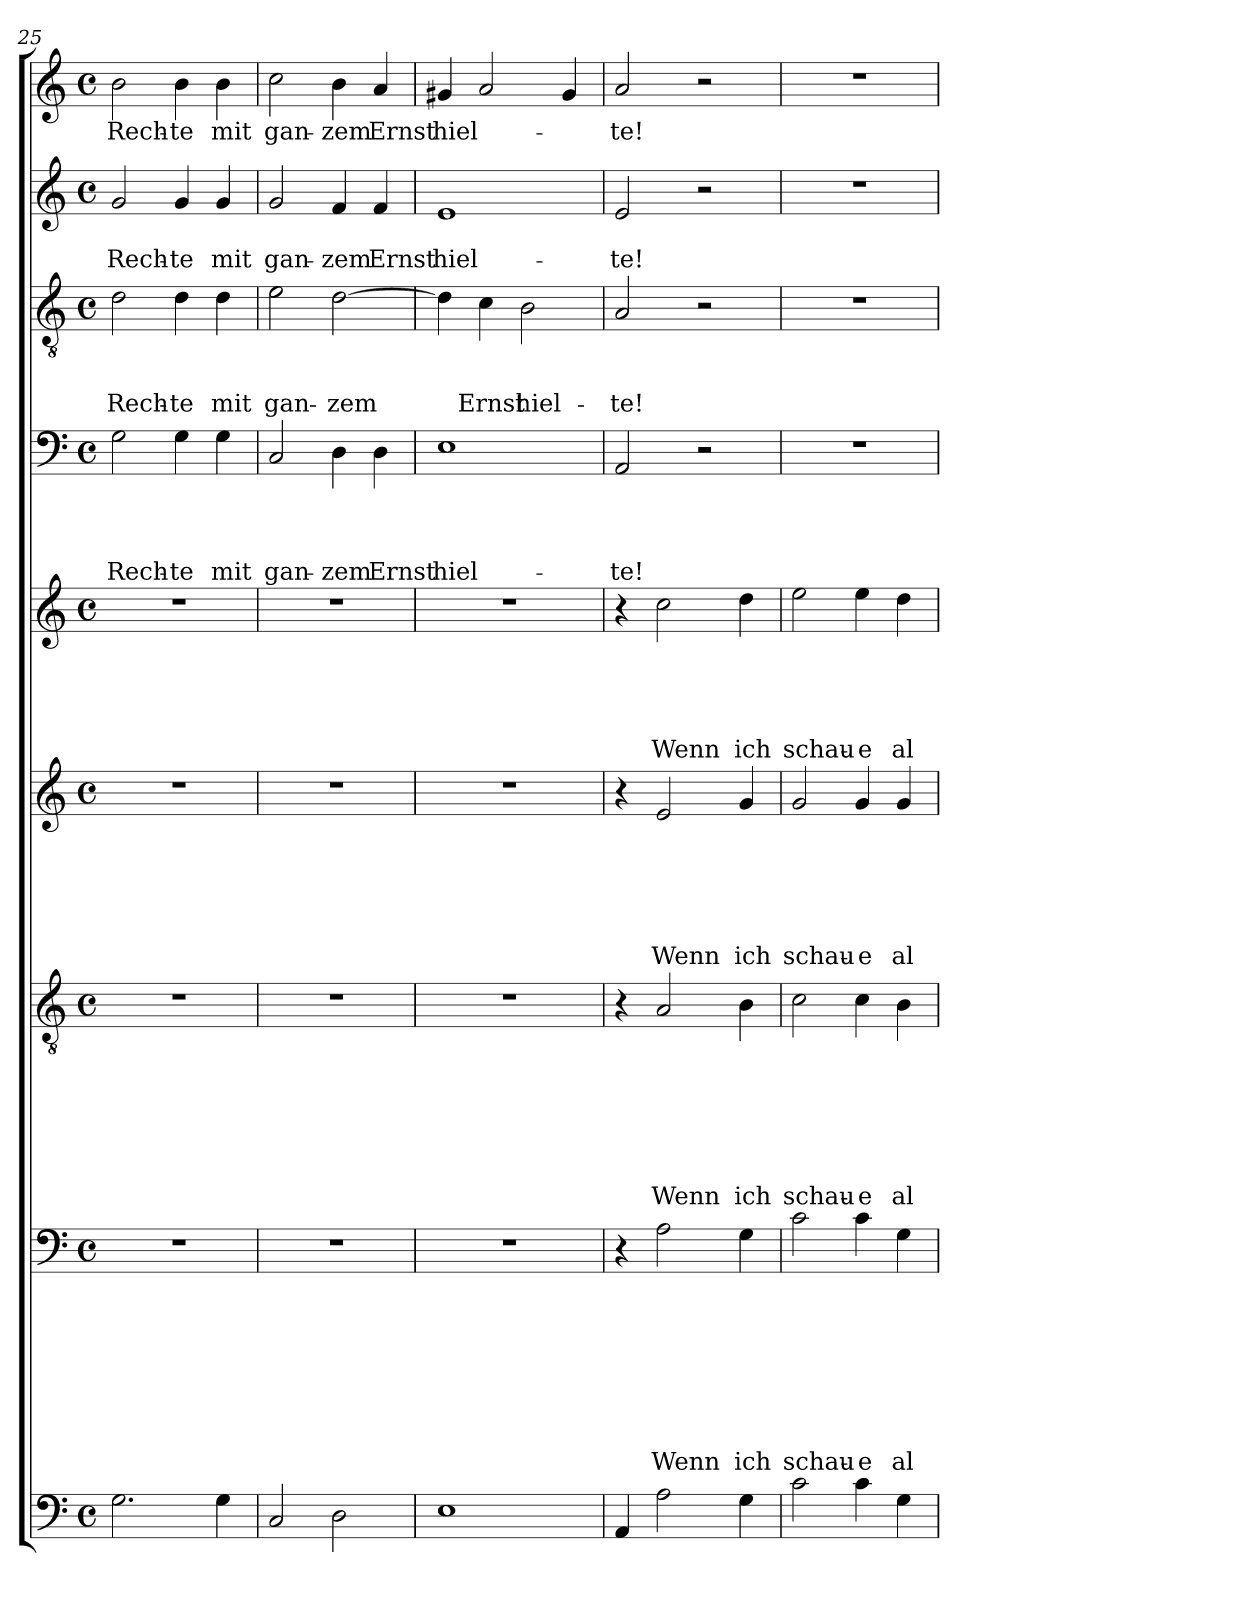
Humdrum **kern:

**kern	**kern	**text	**text	**text	**text	**text	**text	**text	**text	**kern	**text	**text	**text	**text	**text	**text	**text	**kern	**text	**text	**text	**text	**text	**text	**kern	**text	**text	**text	**text	**text	**kern	**text	**text	**text	**text	**kern	**text	**text	**text	**kern	**text	**text	**kern	**text
*part9	*part8	*part8	*part8	*part8	*part8	*part8	*part8	*part8	*part8	*part7	*part7	*part7	*part7	*part7	*part7	*part7	*part7	*part6	*part6	*part6	*part6	*part6	*part6	*part6	*part5	*part5	*part5	*part5	*part5	*part5	*part4	*part4	*part4	*part4	*part4	*part3	*part3	*part3	*part3	*part2	*part2	*part2	*part1	*part1
*staff9	*staff8	*staff8	*staff8	*staff8	*staff8	*staff8	*staff8	*staff8	*staff8	*staff7	*staff7	*staff7	*staff7	*staff7	*staff7	*staff7	*staff7	*staff6	*staff6	*staff6	*staff6	*staff6	*staff6	*staff6	*staff5	*staff5	*staff5	*staff5	*staff5	*staff5	*staff4	*staff4	*staff4	*staff4	*staff4	*staff3	*staff3	*staff3	*staff3	*staff2	*staff2	*staff2	*staff1	*staff1
*clefF4	*clefF4	*	*	*	*	*	*	*	*	*clefGv2	*	*	*	*	*	*	*	*clefG2	*	*	*	*	*	*	*clefG2	*	*	*	*	*	*clefF4	*	*	*	*	*clefGv2	*	*	*	*clefG2	*	*	*clefG2	*
*k[]	*k[]	*	*	*	*	*	*	*	*	*k[]	*	*	*	*	*	*	*	*k[]	*	*	*	*	*	*	*k[]	*	*	*	*	*	*k[]	*	*	*	*	*k[]	*	*	*	*k[]	*	*	*k[]	*
*C:	*C:	*	*	*	*	*	*	*	*	*C:	*	*	*	*	*	*	*	*C:	*	*	*	*	*	*	*C:	*	*	*	*	*	*C:	*	*	*	*	*C:	*	*	*	*C:	*	*	*C:	*
*M4/4	*M4/4	*	*	*	*	*	*	*	*	*M4/4	*	*	*	*	*	*	*	*M4/4	*	*	*	*	*	*	*M4/4	*	*	*	*	*	*M4/4	*	*	*	*	*M4/4	*	*	*	*M4/4	*	*	*M4/4	*
*met(c)	*met(c)	*	*	*	*	*	*	*	*	*met(c)	*	*	*	*	*	*	*	*met(c)	*	*	*	*	*	*	*met(c)	*	*	*	*	*	*met(c)	*	*	*	*	*met(c)	*	*	*	*met(c)	*	*	*met(c)	*
=25	=25	=25	=25	=25	=25	=25	=25	=25	=25	=25	=25	=25	=25	=25	=25	=25	=25	=25	=25	=25	=25	=25	=25	=25	=25	=25	=25	=25	=25	=25	=25	=25	=25	=25	=25	=25	=25	=25	=25	=25	=25	=25	=25	=25
!	!	!	!	!	!	!	!	!	!	!	!	!	!	!	!	!	!	!	!	!	!	!	!	!	!	!	!	!	!	!	!	!	!	!	!LO:LY:b	!	!	!	!LO:LY:b	!	!	!LO:LY:b	!	!LO:LY:b
2.G\	1r	.	.	.	.	.	.	.	.	1r	.	.	.	.	.	.	.	1r	.	.	.	.	.	.	1r	.	.	.	.	.	2G\	.	.	.	Rech-	2d\	.	.	Rech-	2g/	.	Rech-	2b\	Rech-
!	!	!	!	!	!	!	!	!	!	!	!	!	!	!	!	!	!	!	!	!	!	!	!	!	!	!	!	!	!	!	!	!	!	!	!LO:LY:b	!	!	!	!LO:LY:b	!	!	!LO:LY:b	!	!LO:LY:b
.	.	.	.	.	.	.	.	.	.	.	.	.	.	.	.	.	.	.	.	.	.	.	.	.	.	.	.	.	.	.	4G\	.	.	.	-te	4d\	.	.	-te	4g/	.	-te	4b\	-te
!	!	!	!	!	!	!	!	!	!	!	!	!	!	!	!	!	!	!	!	!	!	!	!	!	!	!	!	!	!	!	!	!	!	!	!LO:LY:b	!	!	!	!LO:LY:b	!	!	!LO:LY:b	!	!LO:LY:b
4G\	.	.	.	.	.	.	.	.	.	.	.	.	.	.	.	.	.	.	.	.	.	.	.	.	.	.	.	.	.	.	4G\	.	.	.	mit	4d\	.	.	mit	4g/	.	mit	4b\	mit
=26	=26	=26	=26	=26	=26	=26	=26	=26	=26	=26	=26	=26	=26	=26	=26	=26	=26	=26	=26	=26	=26	=26	=26	=26	=26	=26	=26	=26	=26	=26	=26	=26	=26	=26	=26	=26	=26	=26	=26	=26	=26	=26	=26	=26
!	!	!	!	!	!	!	!	!	!	!	!	!	!	!	!	!	!	!	!	!	!	!	!	!	!	!	!	!	!	!	!	!	!	!	!LO:LY:b	!	!	!	!LO:LY:b	!	!	!LO:LY:b	!	!LO:LY:b
2C/	1r	.	.	.	.	.	.	.	.	1r	.	.	.	.	.	.	.	1r	.	.	.	.	.	.	1r	.	.	.	.	.	2C/	.	.	.	gan-	2e\	.	.	gan-	2g/	.	gan-	2cc\	gan-
!	!	!	!	!	!	!	!	!	!	!	!	!	!	!	!	!	!	!	!	!	!	!	!	!	!	!	!	!	!	!	!	!	!	!	!LO:LY:b	!	!	!	!LO:LY:b	!	!	!LO:LY:b	!	!LO:LY:b
2D\	.	.	.	.	.	.	.	.	.	.	.	.	.	.	.	.	.	.	.	.	.	.	.	.	.	.	.	.	.	.	4D\	.	.	.	-zem	[2d\	.	.	-zem	4f/	.	-zem	4b\	-zem
!	!	!	!	!	!	!	!	!	!	!	!	!	!	!	!	!	!	!	!	!	!	!	!	!	!	!	!	!	!	!	!	!	!	!	!LO:LY:b	!	!	!	!	!	!	!LO:LY:b	!	!LO:LY:b
.	.	.	.	.	.	.	.	.	.	.	.	.	.	.	.	.	.	.	.	.	.	.	.	.	.	.	.	.	.	.	4D\	.	.	.	Ernst	.	.	.	.	4f/	.	Ernst	4a/	Ernst
=27	=27	=27	=27	=27	=27	=27	=27	=27	=27	=27	=27	=27	=27	=27	=27	=27	=27	=27	=27	=27	=27	=27	=27	=27	=27	=27	=27	=27	=27	=27	=27	=27	=27	=27	=27	=27	=27	=27	=27	=27	=27	=27	=27	=27
!	!	!	!	!	!	!	!	!	!	!	!	!	!	!	!	!	!	!	!	!	!	!	!	!	!	!	!	!	!	!	!	!	!	!	!LO:LY:b	!	!	!	!	!	!	!LO:LY:b	!	!LO:LY:b
1E	1r	.	.	.	.	.	.	.	.	1r	.	.	.	.	.	.	.	1r	.	.	.	.	.	.	1r	.	.	.	.	.	1E	.	.	.	hiel-	4d\]	.	.	.	1e	.	hiel-	4g#X/	hiel-
!	!	!	!	!	!	!	!	!	!	!	!	!	!	!	!	!	!	!	!	!	!	!	!	!	!	!	!	!	!	!	!	!	!	!	!	!	!	!	!LO:LY:b	!	!	!	!	!
.	.	.	.	.	.	.	.	.	.	.	.	.	.	.	.	.	.	.	.	.	.	.	.	.	.	.	.	.	.	.	.	.	.	.	.	4c\	.	.	Ernst	.	.	.	2a/	.
!	!	!	!	!	!	!	!	!	!	!	!	!	!	!	!	!	!	!	!	!	!	!	!	!	!	!	!	!	!	!	!	!	!	!	!	!	!	!	!LO:LY:b	!	!	!	!	!
.	.	.	.	.	.	.	.	.	.	.	.	.	.	.	.	.	.	.	.	.	.	.	.	.	.	.	.	.	.	.	.	.	.	.	.	2B\	.	.	hiel-	.	.	.	.	.
.	.	.	.	.	.	.	.	.	.	.	.	.	.	.	.	.	.	.	.	.	.	.	.	.	.	.	.	.	.	.	.	.	.	.	.	.	.	.	.	.	.	.	4g#/	.
=28	=28	=28	=28	=28	=28	=28	=28	=28	=28	=28	=28	=28	=28	=28	=28	=28	=28	=28	=28	=28	=28	=28	=28	=28	=28	=28	=28	=28	=28	=28	=28	=28	=28	=28	=28	=28	=28	=28	=28	=28	=28	=28	=28	=28
!	!	!	!	!	!	!	!	!	!	!	!	!	!	!	!	!	!	!	!	!	!	!	!	!	!	!	!	!	!	!	!	!	!	!	!LO:LY:b	!	!	!	!LO:LY:b	!	!	!LO:LY:b	!	!LO:LY:b
4AA/	4r	.	.	.	.	.	.	.	.	4r	.	.	.	.	.	.	.	4r	.	.	.	.	.	.	4r	.	.	.	.	.	2AA/	.	.	.	-te!	2A/	.	.	-te!	2e/	.	-te!	2a/	-te!
!	!	!	!	!	!	!	!	!	!LO:LY:b	!	!	!	!	!	!	!	!LO:LY:b	!	!	!	!	!	!	!LO:LY:b	!	!	!	!	!	!LO:LY:b	!	!	!	!	!	!	!	!	!	!	!	!	!	!
2A\	2A\	.	.	.	.	.	.	.	Wenn	2A/	.	.	.	.	.	.	Wenn	2e/	.	.	.	.	.	Wenn	2cc\	.	.	.	.	Wenn	.	.	.	.	.	.	.	.	.	.	.	.	.	.
.	.	.	.	.	.	.	.	.	.	.	.	.	.	.	.	.	.	.	.	.	.	.	.	.	.	.	.	.	.	.	2r	.	.	.	.	2r	.	.	.	2r	.	.	2r	.
!	!	!	!	!	!	!	!	!	!LO:LY:b	!	!	!	!	!	!	!	!LO:LY:b	!	!	!	!	!	!	!LO:LY:b	!	!	!	!	!	!LO:LY:b	!	!	!	!	!	!	!	!	!	!	!	!	!	!
4G\	4G\	.	.	.	.	.	.	.	ich	4B\	.	.	.	.	.	.	ich	4g/	.	.	.	.	.	ich	4dd\	.	.	.	.	ich	.	.	.	.	.	.	.	.	.	.	.	.	.	.
=29	=29	=29	=29	=29	=29	=29	=29	=29	=29	=29	=29	=29	=29	=29	=29	=29	=29	=29	=29	=29	=29	=29	=29	=29	=29	=29	=29	=29	=29	=29	=29	=29	=29	=29	=29	=29	=29	=29	=29	=29	=29	=29	=29	=29
!	!	!	!	!	!	!	!	!	!LO:LY:b	!	!	!	!	!	!	!	!LO:LY:b	!	!	!	!	!	!	!LO:LY:b	!	!	!	!	!	!LO:LY:b	!	!	!	!	!	!	!	!	!	!	!	!	!	!
2c\	2c\	.	.	.	.	.	.	.	schau-	2c\	.	.	.	.	.	.	schau-	2g/	.	.	.	.	.	schau-	2ee\	.	.	.	.	schau-	1r	.	.	.	.	1r	.	.	.	1r	.	.	1r	.
!	!	!	!	!	!	!	!	!	!LO:LY:b	!	!	!	!	!	!	!	!LO:LY:b	!	!	!	!	!	!	!LO:LY:b	!	!	!	!	!	!LO:LY:b	!	!	!	!	!	!	!	!	!	!	!	!	!	!
4c\	4c\	.	.	.	.	.	.	.	-e	4c\	.	.	.	.	.	.	-e	4g/	.	.	.	.	.	-e	4ee\	.	.	.	.	-e	.	.	.	.	.	.	.	.	.	.	.	.	.	.
!	!	!	!	!	!	!	!	!	!LO:LY:b	!	!	!	!	!	!	!	!LO:LY:b	!	!	!	!	!	!	!LO:LY:b	!	!	!	!	!	!LO:LY:b	!	!	!	!	!	!	!	!	!	!	!	!	!	!
4G\	4G\	.	.	.	.	.	.	.	al-	4B\	.	.	.	.	.	.	al-	4g/	.	.	.	.	.	al-	4dd\	.	.	.	.	al-	.	.	.	.	.	.	.	.	.	.	.	.	.	.
=	=	=	=	=	=	=	=	=	=	=	=	=	=	=	=	=	=	=	=	=	=	=	=	=	=	=	=	=	=	=	=	=	=	=	=	=	=	=	=	=	=	=	=	=
*-	*-	*-	*-	*-	*-	*-	*-	*-	*-	*-	*-	*-	*-	*-	*-	*-	*-	*-	*-	*-	*-	*-	*-	*-	*-	*-	*-	*-	*-	*-	*-	*-	*-	*-	*-	*-	*-	*-	*-	*-	*-	*-	*-	*-
